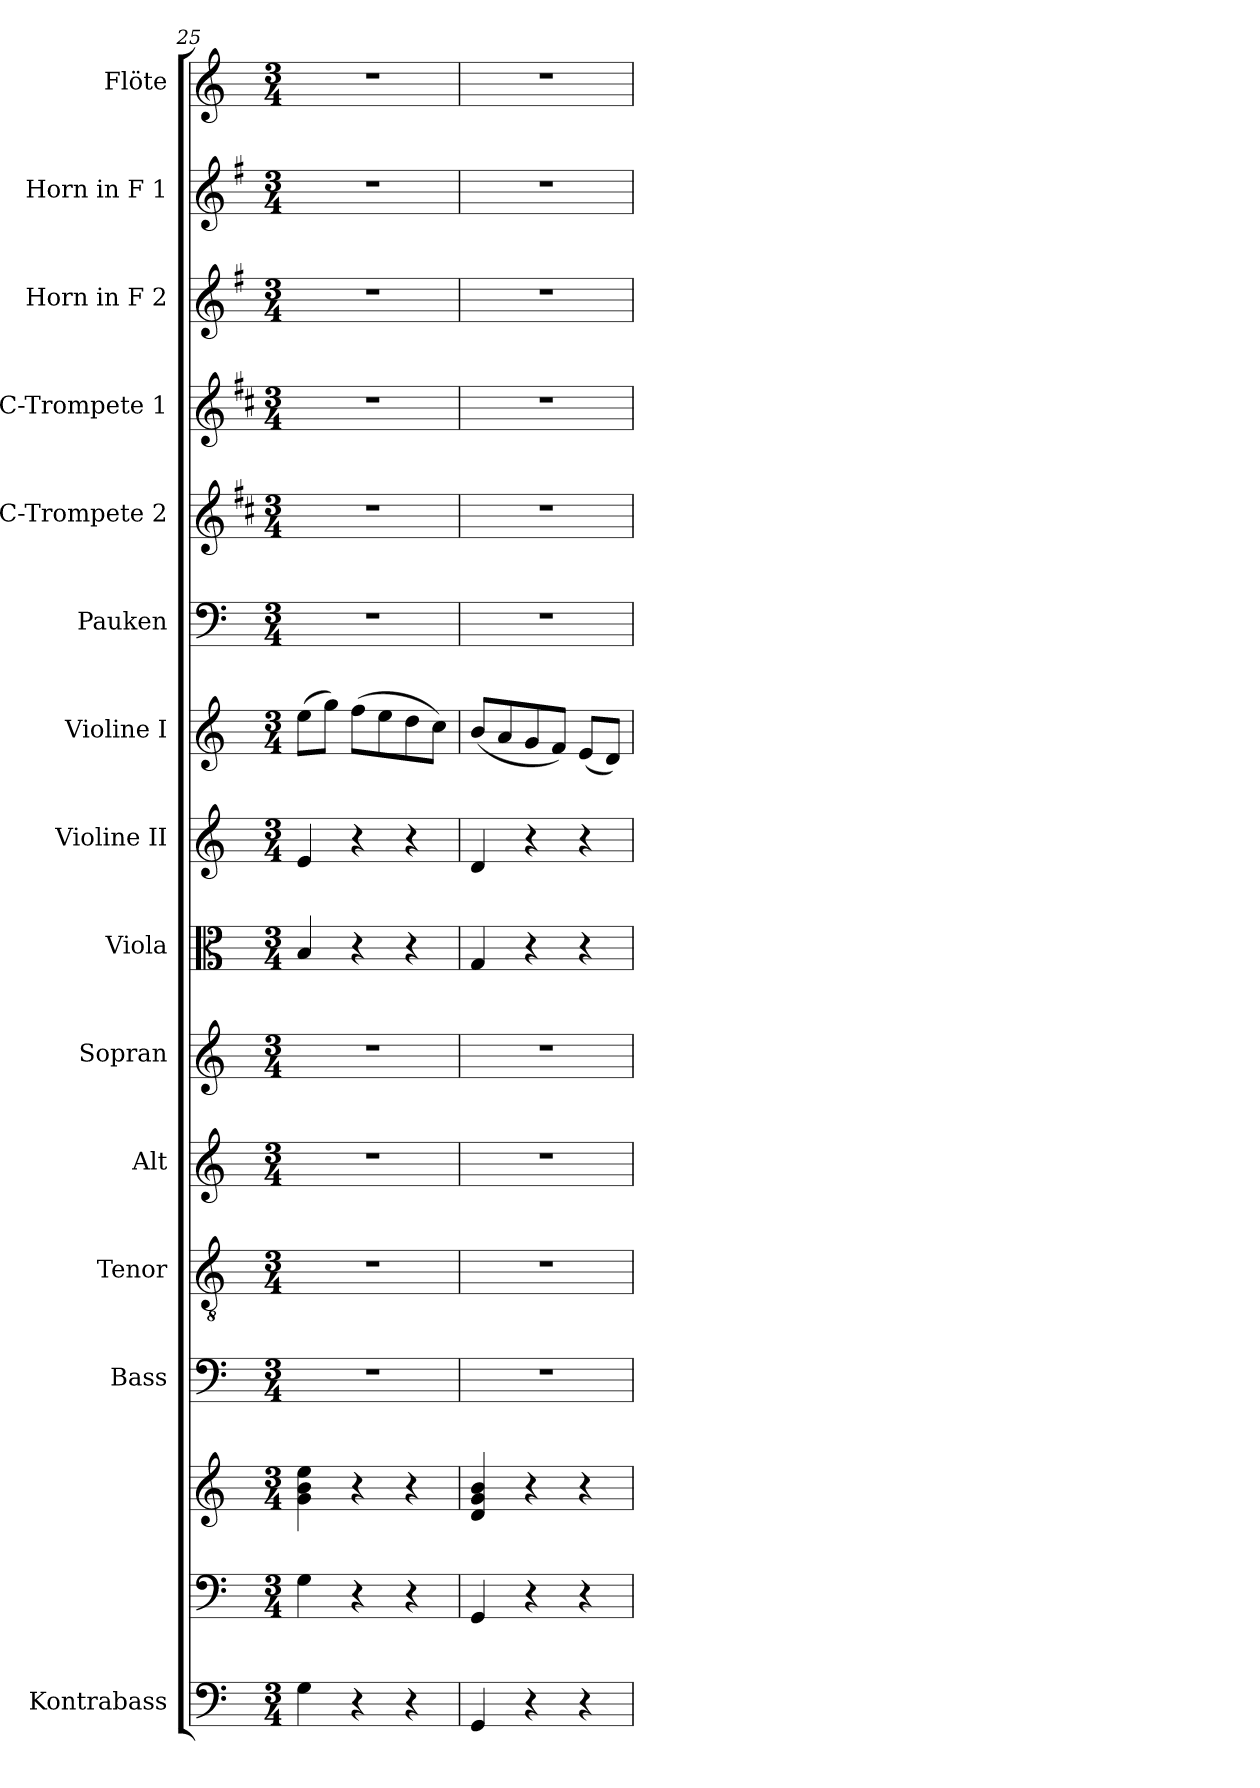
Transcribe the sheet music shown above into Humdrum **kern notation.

**kern	**kern	**kern	**kern	**kern	**kern	**kern	**kern	**kern	**kern	**kern	**kern	**kern	**kern	**kern	**kern
*part15	*part14	*part14	*part13	*part12	*part11	*part10	*part9	*part8	*part7	*part6	*part5	*part4	*part3	*part2	*part1
*staff16	*staff15	*staff14	*staff13	*staff12	*staff11	*staff10	*staff9	*staff8	*staff7	*staff6	*staff5	*staff4	*staff3	*staff2	*staff1
*I"Kontrabass	*	*	*I"Bass	*I"Tenor	*I"Alt	*I"Sopran	*I"Viola	*I"Violine II	*I"Violine I	*I"Pauken	*I"C-Trompete 2	*I"C-Trompete 1	*I"Horn in F 2	*I"Horn in F 1	*I"Flöte
*I'Kb.	*	*	*I'B.	*I'T.	*I'A.	*I'S.	*I'Vla.	*I'Vl. II	*I'Vl. I	*I'Pk.	*I'C Trp. 2	*I'C Trp. 1	*	*	*I'Fl.
*clefF4	*clefF4	*clefG2	*clefF4	*clefGv2	*clefG2	*clefG2	*clefC3	*clefG2	*clefG2	*clefF4	*clefG2	*clefG2	*clefG2	*clefG2	*clefG2
*ITrd7c12	*	*	*	*	*	*	*	*	*	*	*ITrd1c2	*ITrd1c2	*ITrd4c7	*ITrd4c7	*
*k[]	*k[]	*k[]	*k[]	*k[]	*k[]	*k[]	*k[]	*k[]	*k[]	*k[]	*k[]	*k[]	*k[]	*k[]	*k[]
*C:	*C:	*C:	*C:	*C:	*C:	*C:	*C:	*C:	*C:	*C:	*C:	*C:	*C:	*C:	*C:
*M3/4	*M3/4	*M3/4	*M3/4	*M3/4	*M3/4	*M3/4	*M3/4	*M3/4	*M3/4	*M3/4	*M3/4	*M3/4	*M3/4	*M3/4	*M3/4
=25	=25	=25	=25	=25	=25	=25	=25	=25	=25	=25	=25	=25	=25	=25	=25
4GG\	4G\	4g\ 4b\ 4ee\	2.r	2.r	2.r	2.r	4B/	4e/	(>8ee\L	2.r	2.r	2.r	2.r	2.r	2.r
.	.	.	.	.	.	.	.	.	8gg\J)	.	.	.	.	.	.
4r	4r	4r	.	.	.	.	4r	4r	(>8ff\L	.	.	.	.	.	.
.	.	.	.	.	.	.	.	.	8ee\	.	.	.	.	.	.
4r	4r	4r	.	.	.	.	4r	4r	8dd\	.	.	.	.	.	.
.	.	.	.	.	.	.	.	.	8cc\J)	.	.	.	.	.	.
=26	=26	=26	=26	=26	=26	=26	=26	=26	=26	=26	=26	=26	=26	=26	=26
4GGG/	4GG/	4d/ 4g/ 4b/	2.r	2.r	2.r	2.r	4G/	4d/	(<8b/L	2.r	2.r	2.r	2.r	2.r	2.r
.	.	.	.	.	.	.	.	.	8a/	.	.	.	.	.	.
4r	4r	4r	.	.	.	.	4r	4r	8g/	.	.	.	.	.	.
.	.	.	.	.	.	.	.	.	8f/J)	.	.	.	.	.	.
4r	4r	4r	.	.	.	.	4r	4r	(<8e/L	.	.	.	.	.	.
.	.	.	.	.	.	.	.	.	8d/J)	.	.	.	.	.	.
=	=	=	=	=	=	=	=	=	=	=	=	=	=	=	=
*-	*-	*-	*-	*-	*-	*-	*-	*-	*-	*-	*-	*-	*-	*-	*-
